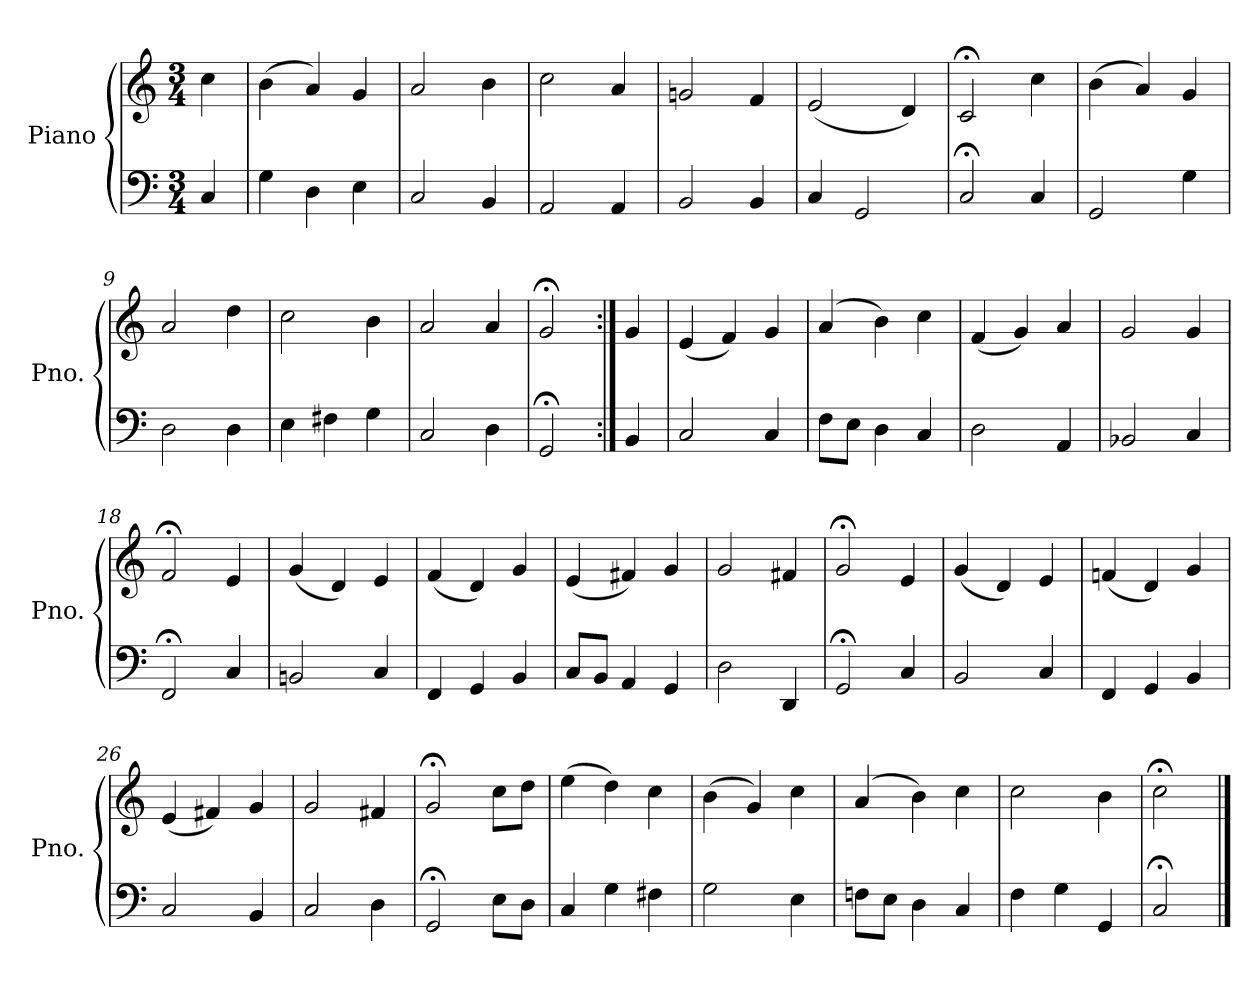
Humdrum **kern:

**kern	**kern
*part1	*part1
*staff2	*staff1
*I"Piano	*
*I'Pno.	*
*clefF4	*clefG2
*k[]	*k[]
*M3/4	*M3/4
=1	=1
4C/	4cc\
=2	=2
4G\	(4b\
4D\	4a/)
4E\	4g/
=3	=3
2C/	2a/
4BB/	4b\
=4	=4
2AA/	2cc\
4AA/	4a/
=5	=5
2BB/	2gn/
4BB/	4f/
=6	=6
4C/	(2e/
2GG/	.
.	4d/)
=7	=7
2C;</	2c;</
4C/	4cc\
=8	=8
2GG/	(4b\
.	4a/)
4G\	4g/
=9	=9
2D\	2a/
4D\	4dd\
=10	=10
4E\	2cc\
4F#X\	.
4G\	4b\
=11	=11
2C/	2a/
4D\	4a/
!!LO:LB:g=z
=12	=12
2GG;</	2g;</
=13:|!	=13:|!
4BB/	4g/
=14	=14
2C/	(4e/
.	4f/)
4C/	4g/
=15	=15
8F\L	(4a/
8E\J	.
4D\	4b\)
4C/	4cc\
=16	=16
2D\	(4f/
.	4g/)
4AA/	4a/
=17	=17
2BB-X/	2g/
4C/	4g/
=18	=18
2FF;</	2f;</
4C/	4e/
=19	=19
2BBn/	(4g/
.	4d/)
4C/	4e/
=20	=20
4FF/	(4f/
4GG/	4d/)
4BB/	4g/
=21	=21
8C/L	(4e/
8BB/J	.
4AA/	4f#X/)
4GG/	4g/
=22	=22
2D\	2g/
4DD/	4f#X/
!!LO:LB:g=z
=23	=23
2GG;</	2g;</
4C/	4e/
=24	=24
2BB/	(4g/
.	4d/)
4C/	4e/
=25	=25
4FF/	(4fn/
4GG/	4d/)
4BB/	4g/
=26	=26
2C/	(4e/
.	4f#X/)
4BB/	4g/
=27	=27
2C/	2g/
4D\	4f#X/
=28	=28
2GG;</	2g;</
8E\L	8cc\L
8D\J	8dd\J
=29	=29
4C/	(4ee\
4G\	4dd\)
4F#X\	4cc\
=30	=30
2G\	(4b\
.	4g/)
4E\	4cc\
=31	=31
8Fn\L	(4a/
8E\J	.
4D\	4b\)
4C/	4cc\
=32	=32
4F\	2cc\
4G\	.
4GG/	4b\
!!LO:LB:g=z
=33	=33
2C;</	2cc;<\
==	==
*-	*-
